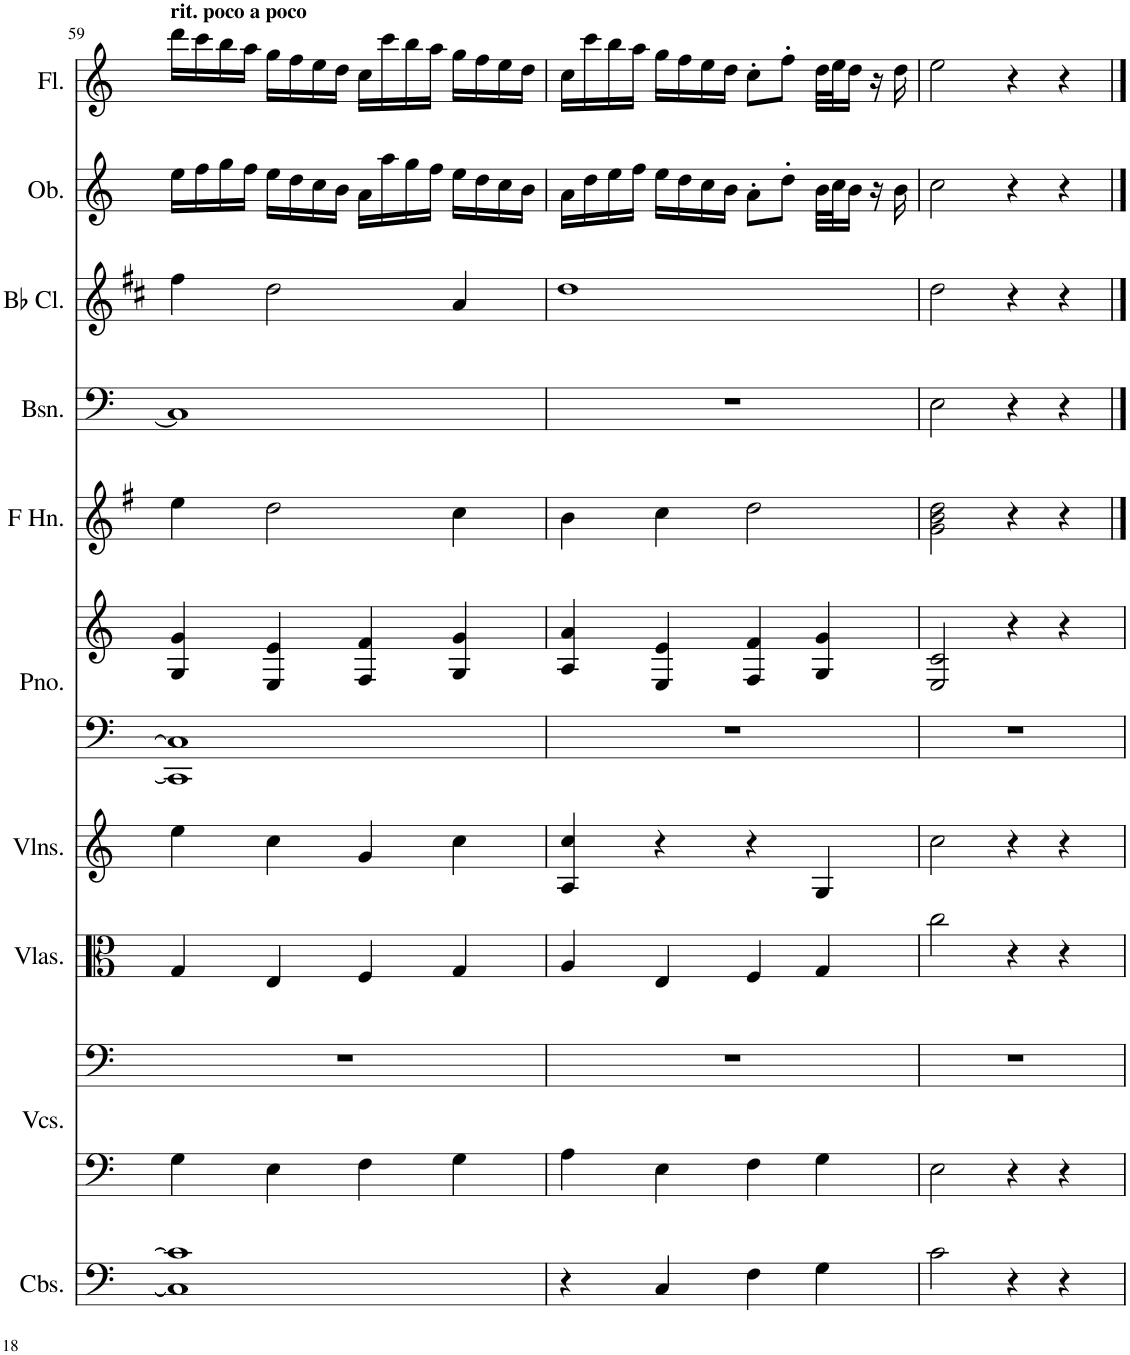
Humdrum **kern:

**kern	**kern	**kern	**kern	**kern	**kern	**kern	**kern	**kern	**kern	**kern	**kern
*part10	*part9	*part9	*part8	*part7	*part6	*part6	*part5	*part4	*part3	*part2	*part1
*staff12	*staff11	*staff10	*staff9	*staff8	*staff7	*staff6	*staff5	*staff4	*staff3	*staff2	*staff1
*I"Contrabasses	*I"Violoncellos	*	*I"Violas	*I"Violins	*I"Piano	*	*I"Horn in F	*I"Bassoon	*I"Bb Clarinet	*I"Oboe	*I"Flute
*I'Cbs.	*I'Vcs.	*	*I'Vlas.	*I'Vlns.	*I'Pno.	*	*	*I'Bsn.	*I'Bb Cl.	*I'Ob.	*I'Fl.
!!LO:PB:g=z
*clefF4	*clefF4	*clefF4	*clefC3	*clefG2	*clefF4	*clefG2	*clefG2	*clefF4	*clefG2	*clefG2	*clefG2
*Trd7c12	*	*	*	*	*	*	*Trd4c7	*	*Trd1c2	*	*
*k[]	*k[]	*k[]	*k[]	*k[]	*k[]	*k[]	*k[f#]	*k[]	*k[f#c#]	*k[]	*k[]
*M4/4	*M4/4	*M4/4	*M4/4	*M4/4	*M4/4	*M4/4	*M4/4	*M4/4	*M4/4	*M4/4	*M4/4
=59	=59	=59	=59	=59	=59	=59	=59	=59	=59	=59	=59
!	!	!	!	!	!	!	!	!	!	!	!LO:TX:a:B:t=rit. poco a poco
1C] 1c]	4G\	1r	4G/	4ee\	1CC] 1C]	4G/ 4g/	4ee\	1C]	4ff#\	16ee\LL	16ddd\LL
.	.	.	.	.	.	.	.	.	.	16ff\	16ccc\
.	.	.	.	.	.	.	.	.	.	16gg\	16bb\
.	.	.	.	.	.	.	.	.	.	16ff\JJ	16aa\JJ
.	4E\	.	4E/	4cc\	.	4E/ 4e/	2dd\	.	2dd\	16ee\LL	16gg\LL
.	.	.	.	.	.	.	.	.	.	16dd\	16ff\
.	.	.	.	.	.	.	.	.	.	16cc\	16ee\
.	.	.	.	.	.	.	.	.	.	16b\JJ	16dd\JJ
.	4F\	.	4F/	4g/	.	4F/ 4f/	.	.	.	16a\LL	16cc\LL
.	.	.	.	.	.	.	.	.	.	16aa\	16ccc\
.	.	.	.	.	.	.	.	.	.	16gg\	16bb\
.	.	.	.	.	.	.	.	.	.	16ff\JJ	16aa\JJ
.	4G\	.	4G/	4cc\	.	4G/ 4g/	4cc\	.	4a/	16ee\LL	16gg\LL
.	.	.	.	.	.	.	.	.	.	16dd\	16ff\
.	.	.	.	.	.	.	.	.	.	16cc\	16ee\
.	.	.	.	.	.	.	.	.	.	16b\JJ	16dd\JJ
=60	=60	=60	=60	=60	=60	=60	=60	=60	=60	=60	=60
4r	4A\	1r	4A/	4A/ 4cc/	1r	4A/ 4a/	4b\	1r	1dd	16a\LL	16cc\LL
.	.	.	.	.	.	.	.	.	.	16dd\	16ccc\
.	.	.	.	.	.	.	.	.	.	16ee\	16bb\
.	.	.	.	.	.	.	.	.	.	16ff\JJ	16aa\JJ
4C/	4E\	.	4E/	4r	.	4E/ 4e/	4cc\	.	.	16ee\LL	16gg\LL
.	.	.	.	.	.	.	.	.	.	16dd\	16ff\
.	.	.	.	.	.	.	.	.	.	16cc\	16ee\
.	.	.	.	.	.	.	.	.	.	16b\JJ	16dd\JJ
4F\	4F\	.	4F/	4r	.	4F/ 4f/	2dd\	.	.	8a'\L	8cc'\L
.	.	.	.	.	.	.	.	.	.	8dd'\J	8ff'\J
4G\	4G\	.	4G/	4G/	.	4G/ 4g/	.	.	.	32b\LLL	32dd\LLL
.	.	.	.	.	.	.	.	.	.	32cc\J	32ee\J
.	.	.	.	.	.	.	.	.	.	16b\JJ	16dd\JJ
.	.	.	.	.	.	.	.	.	.	16r	16r
.	.	.	.	.	.	.	.	.	.	16b\	16dd\
=61	=61	=61	=61	=61	=61	=61	=61	=61	=61	=61	=61
2c\	2E\	1r	2cc\	2cc\	1r	2E/ 2c/	2g\ 2b\ 2dd\	2E\	2dd\	2cc\	2ee\
4r	4r	.	4r	4r	.	4r	4r	4r	4r	4r	4r
4r	4r	.	4r	4r	.	4r	4r	4r	4r	4r	4r
==	==	==	==	==	==	==	==	==	==	==	==
*-	*-	*-	*-	*-	*-	*-	*-	*-	*-	*-	*-
